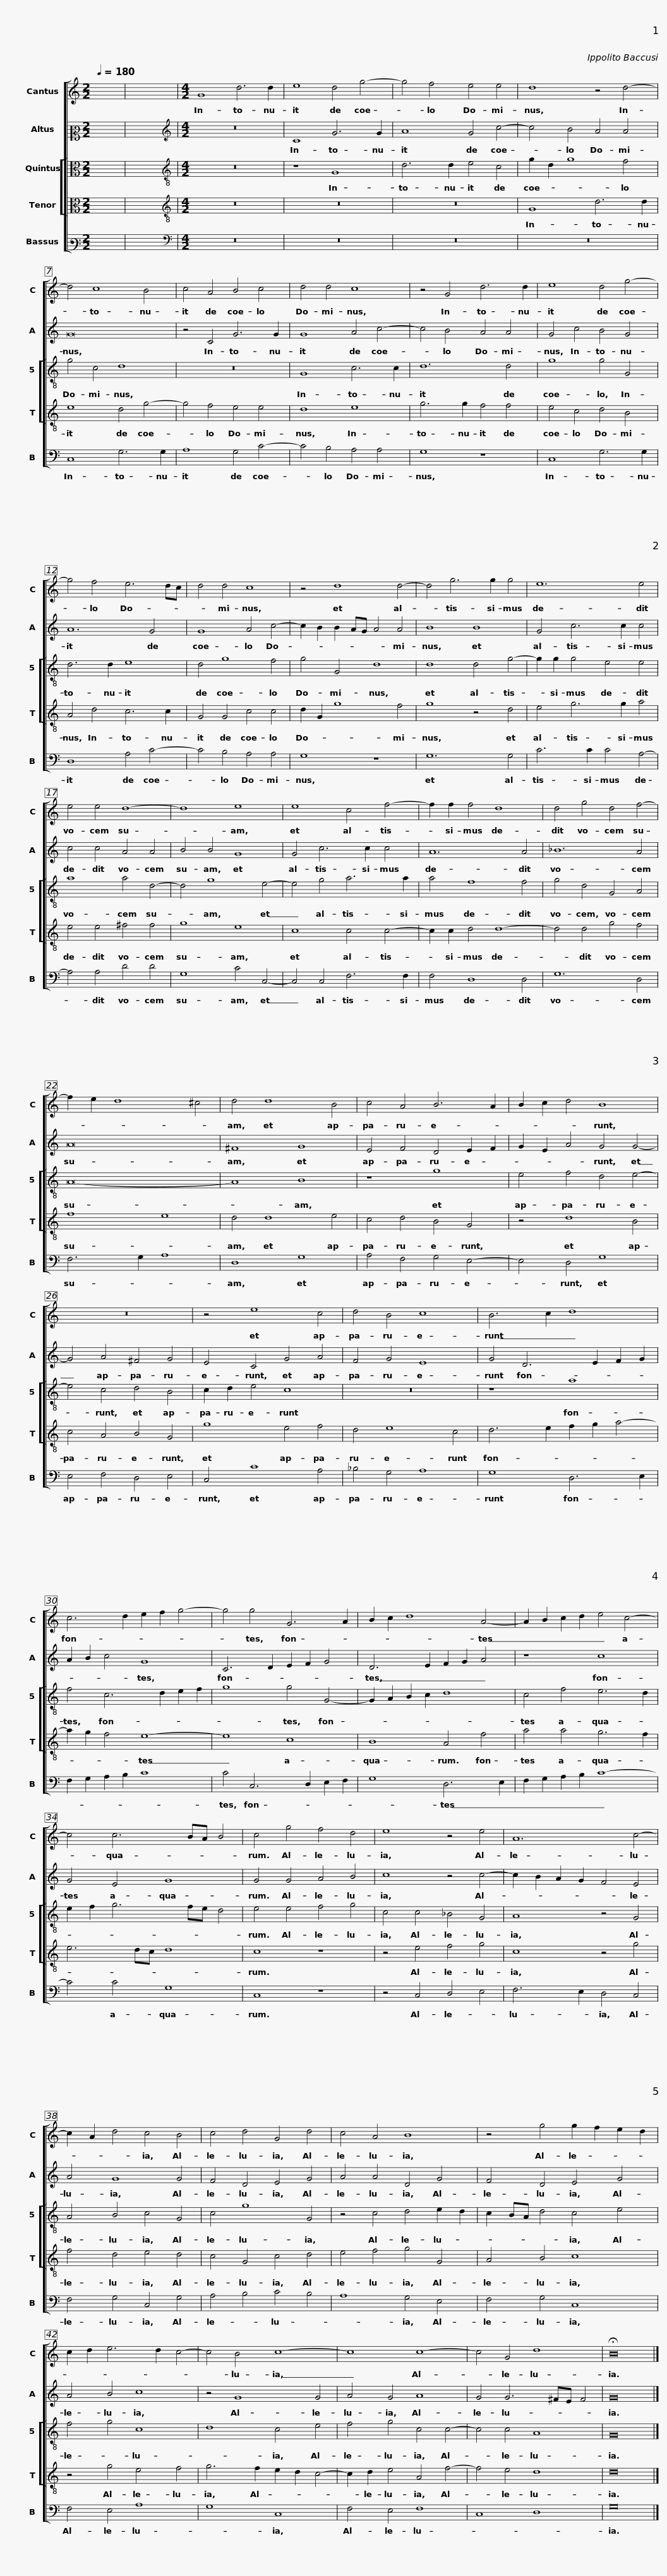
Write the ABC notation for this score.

X:1
%%score [ 1 2 [ 3 4 ] 5 ]
L:1/8
Q:1/4=180
M:2/2
I:linebreak $
K:C
V:1 treble
V:2 alto2
V:3 alto
V:4 alto
V:5 bass3
V:1
 x8 | x8 |[M:4/2] G8 d6 d2 | e8 d4 g4- | g4 f4 e4 e4 | %5
 d8 z4 d4- | d4 c8 B4 |$ c4 A4 B4 c4 | d4 d4 c8 | z4 G4 d6 d2 | %10
 e8 d4 g4- | g4 f4 e6 dc |$ d4 d4 c8 | z4 d8 d4- | d4 g6 g2 g4 | %15
 e12 e4 | e4 e4 d8- |$ d8 e8 | e8 c4 f4- | f2 f2 f4 d8 | %20
 d4 g4 d4 f4- | f2 e2 d8 ^c4 |$ d4 d8 B4 | c4 A4 B6 A2 | B2 c2 d4 B8 | %25
 z16 | z4 e8 c4 |$ d4 B4 c8 | B6 c2 d8 | c6 d2 e2 f2 g4- | %30
 g4 g4 G6 A2 | B2 c2 d8 A4- |$ A2 B2 c2 d2 e4 c4- | c4 c6 BA B4 | c4 g4 f4 d4 | %35
 e8 z4 e4 | A12 c4- |$ c2 A2 d4 c4 B4 | c4 d4 G4 d4 | c4 A4 B8 | %40
 z4 g4 g2 f2 e2 d2 |$ c2 d2 e6 d2 c4- | c4 B4 c8- | c8 c8- | c4 G4 d8 | %45
 !fermata!B16 |] %46
V:2
 x8 | x8 |[M:4/2][K:treble] z16 | C8 G6 G2 | A8 G4 c4- | %5
 c4 B4 A4 A4 | G16 |$ z4 C4 G6 G2 | G8 A4 c4- | c4 B4 A4 A4 | %10
 G4 c4 B4 G4 | A12 G4 |$ G8 A4 c4- | c2 B2 B2 AG A4 A4 | B8 B8 | %15
 G4 c6 c2 c4 | c4 c4 A4 A4 |$ B4 B4 G8 | G4 c6 c2 c4 | A12 A4 | %20
 _B12 A4 | A16 |$ ^F8 G8 | E4 F4 D4 E2 F2 | G2 E2 A4 G4 G4- | %25
 G4 A4 ^F4 G4 | E4 C4 G4 A4 |$ F4 G4 E8 | G4 D6 E2 F2 G2 | A2 B2 c4 G8 | %30
 C6 D2 E2 F2 G4 | D6 E2 F2 G2 A4 |$ z8 c8 | G4 E4 G8 | G4 G4 A4 B4 | %35
 c8 z4 c4- | c2 B2 A2 G2 F4 E4 |$ A4 G8 G4 | F4 D4 E4 G4 | A4 A4 D4 G4 | %40
 F4 D4 E4 G4 |$ A4 B4 c8 | z4 G8 G4 | A4 G4 A8 | G4 G6 ^FE F4 | %45
 G16 |] %46
V:3
 x8 | x8 |[M:4/2][K:treble-8] z16 | z8 G8 | d6 d2 e4 c4 | %5
 g2 d2 g8 f4 | g4 c4 d8 |$ z16 | G8 c6 c2 | d12 d4 | %10
 g8 g4 G4 | d6 d2 e8 |$ d4 g8 f4 | g4 G4 d8 | d8 d4 g4- | %15
 g2 g2 g4 e4 e4 | a8 a4 d4- |$ d4 g8 e4- | e4 g4 a6 a2 | a4 f8 f4 | %20
 g4 d4 G4 A4 | A16- |$ A8 B8 | z8 g8 | e4 f4 d4 e4- | %25
 e4 c4 d4 B4 | c2 d2 e4 c8 |$ z16 | z8 a8 | f4 c6 d2 e2 f2 | %30
 g8 g4 G4- | G2 A2 B2 c2 d8 |$ c4 f4 e6 d2 | e2 f2 g6 fe d4 | e4 e4 f4 g4 | %35
 c4 c4 _B4 G4 | A8 z4 G4 |$ A4 B4 c4 G4 | c4 g8 G4 | z4 c4 d4 e2 d2 | %40
 c2 BA d4 c4 e4 |$ f4 g4 c8 | d8 c4 e4 | f4 g4 c4 c4- | c4 c4 A8 | %45
 G16 |] %46
V:4
 x8 | x8 |[M:4/2][K:treble-8] z16 | z16 | z16 | %5
 G8 d6 d2 | e8 d4 g4- |$ g4 f4 e4 e4 | d8 e8 | g6 g2 f4 f4 | %10
 e4 c4 d4 B4 | A4 d4 c6 c2 |$ G4 G4 c4 c4 | d2 G2 g8 f4 | g8 z4 d4 | %15
 e4 g6 g2 a4 | e4 e4 ^f4 f4 |$ g8 e8 | c8 c4 c4- | c2 c2 d4 d8- | %20
 d4 d4 g4 f4 | f8 e8 |$ d4 d8 e4 | c4 d4 B4 G4 | z4 d8 B4 | %25
 c4 A4 B4 G4 | g8 e4 f4 |$ d4 e8 c4 | d6 e2 f2 g2 a4- | a2 g2 f4 e8- | %30
 e8 c8 | B8 A4 f4 |$ a4 a4 g6 f2 | e6 dc d8 | c8 z8 | %35
 z4 e4 f4 g4 | c8 z4 g4 |$ f4 d4 e4 d4 | c4 G4 c4 d4 | e4 f4 g4 G4 | %40
 A4 B4 c8 |$ z4 g4 e4 f4 | g6 f2 e2 d2 c4- | c2 d2 e4 A4 f4- | f4 e4 d8 | %45
 d16 |] %46
V:5
 x8 | x8 |[M:4/2][K:bass] z16 | z16 | z16 | %5
 z16 | C,8 G,6 G,2 |$ A,8 G,4 C4- | C4 B,4 A,4 A,4 | G,8 z8 | %10
 C,8 G,6 G,2 | D,8 A,4 C4- |$ C4 B,4 A,4 A,4 | G,8 z8 | G,12 G,4 | %15
 C6 C2 C4 A,4- | A,4 A,4 D4 D4 |$ G,8 C4 C,4- | C,4 C,4 F,6 F,2 | F,4 D,8 D,4 | %20
 G,12 D,4 | F,6 G,2 A,8 |$ D,8 G,8 | A,4 F,4 G,4 E,4- | E,4 D,4 G,8 | %25
 E,4 F,4 D,4 E,4 | C,4 C8 A,4 |$ _B,4 G,4 A,8 | G,8 D,6 E,2 | F,2 G,2 A,2 B,2 C8 | %30
 C4 C,6 D,2 E,2 F,2 | G,8 D,6 E,2 |$ F,2 G,2 A,2 B,2 C8- | C4 C4 G,8 | C,8 z8 | %35
 z4 C,4 D,4 E,4 | F,6 E,2 D,4 C,4 |$ F,4 G,4 C,4 G,4 | A,4 B,4 C4 B,4 | A,8 G,4 E,4 | %40
 F,4 G,4 C,8 |$ F,4 E,4 A,8 | G,8 C,8 | F,4 E,4 F,8 | C,8 D,8 | %45
 G,16 |] %46
